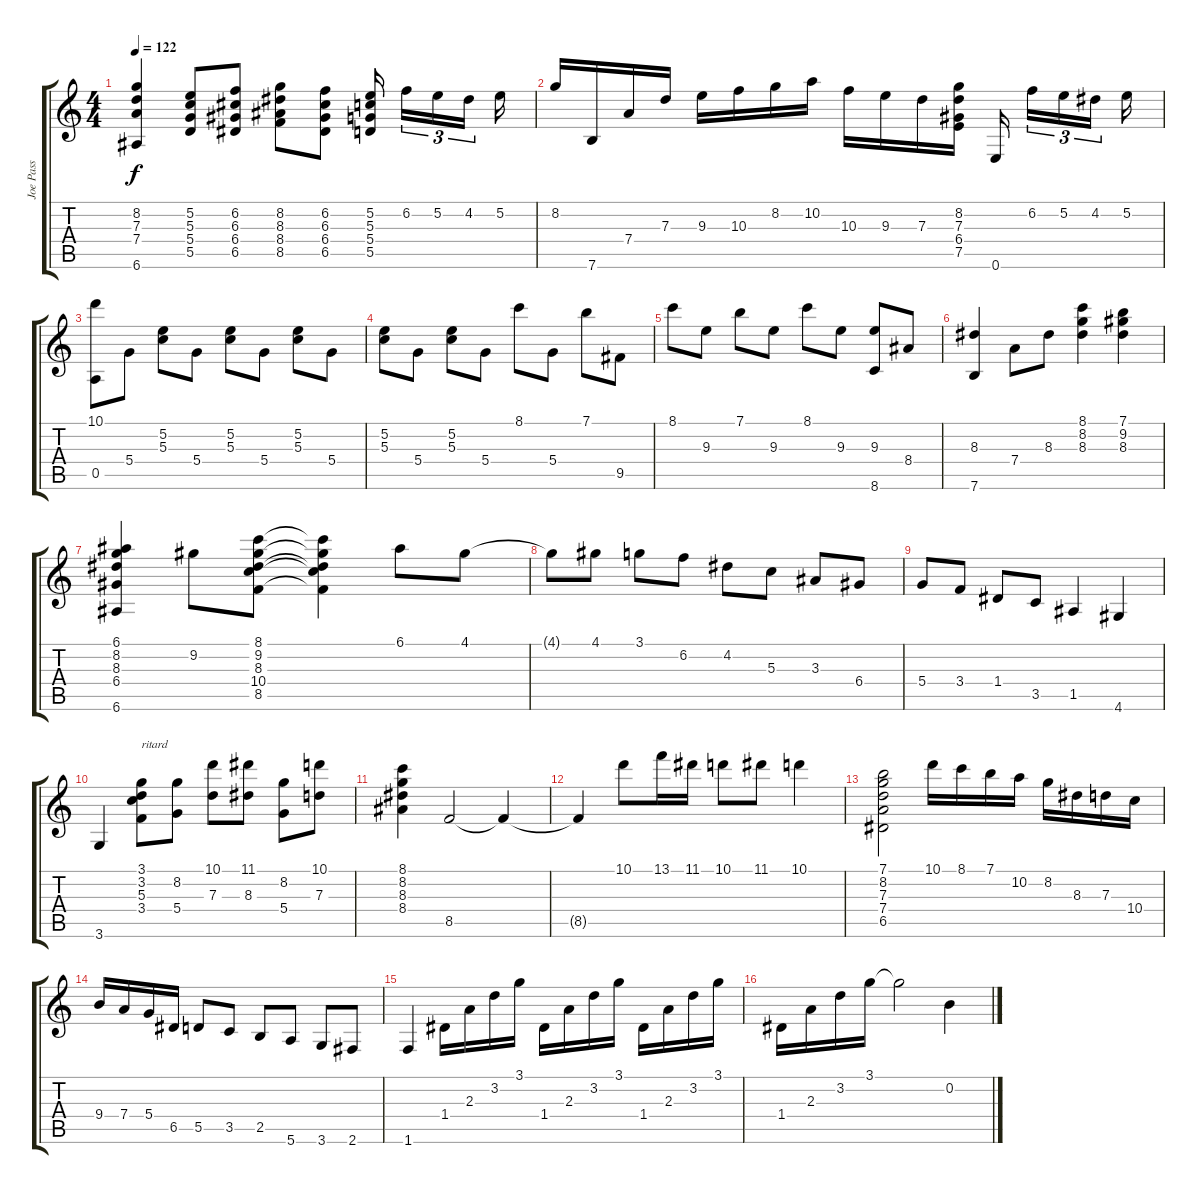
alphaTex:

\track ("Joe Pass" "Joe Pass") {instrument electricguitarjazz}
\staff {score tabs}
\tuning (E4 B3 G3 D3 A2 E2) {hide}
\ts (4 4)
\tempo 122
\clef g2
\ks c
(8.2 7.3 7.4 6.6).4{dy f} (5.2 5.3 5.4 5.5).8 (6.2 6.3 6.4 6.5).8 (8.2 8.3 8.4 8.5).8 (6.2 6.3 6.4 6.5).8 (5.2 5.3 5.4 5.5).16 6.2.16{tu (3 2)} 5.2.16{tu (3 2)} 4.2.16{tu (3 2)} 5.2.16 |
8.2.16 7.6.16 7.4.16 7.3.16 9.3.16 10.3.16 8.2.16 10.2.16 10.3.16 9.3.16 7.3.16 (8.2 7.3 6.4 7.5).16 0.6.16 6.2.16{tu (3 2)} 5.2.16{tu (3 2)} 4.2.16{tu (3 2)} 5.2.16 |
(10.1 0.5).8 5.4.8 (5.2 5.3).8 5.4.8 (5.2 5.3).8 5.4.8 (5.2 5.3).8 5.4.8 |
(5.2 5.3).8 5.4.8 (5.2 5.3).8 5.4.8 8.1.8 5.4.8 7.1.8 9.5.8 |
8.1.8 9.3.8 7.1.8 9.3.8 8.1.8 9.3.8 (9.3 8.6).8 8.4.8 |
(8.3 7.6).4 7.4.8 8.3.8 (8.1 8.2 8.3).4 (7.1 9.2 8.3).4 |
(6.1 8.2 8.3 6.4 6.6).4 9.2.8 (8.1 9.2 8.3 10.4 8.5).8 (8.1{t} 9.2{t} 8.3{t} 10.4{t} 8.5{t}).4 6.1.8 4.1.8 |
4.1{t}.8 4.1.8 3.1.8 6.2.8 4.2.8 5.3.8 3.3.8 6.4.8 |
5.4.8 3.4.8 1.4.8 3.5.8 1.5.4 4.6.4 |
3.6.4 (3.1 3.2 5.3 3.4).8{txt "ritard"} (8.2 5.4).8 (10.1 7.3).8 (11.1 8.3).8 (8.2 5.4).8 (10.1 7.3).8 |
(8.1 8.2 8.3 8.4).4 8.5.2 8.5{t}.4 |
8.5{t}.4 10.1.8 13.1.16 11.1.16 10.1.8 11.1.8 10.1.4 |
(7.1 8.2 7.3 7.4 6.5).2 10.1.16 8.1.16 7.1.16 10.2.16 8.2.16 8.3.16 7.3.16 10.4.16 |
9.4.16 7.4.16 5.4.16 6.5.16 5.5.8 3.5.8 2.5.8 5.6.8 3.6.8 2.6.8 |
1.6.4 1.4.16 2.3.16 3.2.16 3.1.16 1.4.16 2.3.16 3.2.16 3.1.16 1.4.16 2.3.16 3.2.16 3.1.16 |
1.4.16 2.3.16 3.2.16 3.1.16 3.1{t}.2 0.2.4
